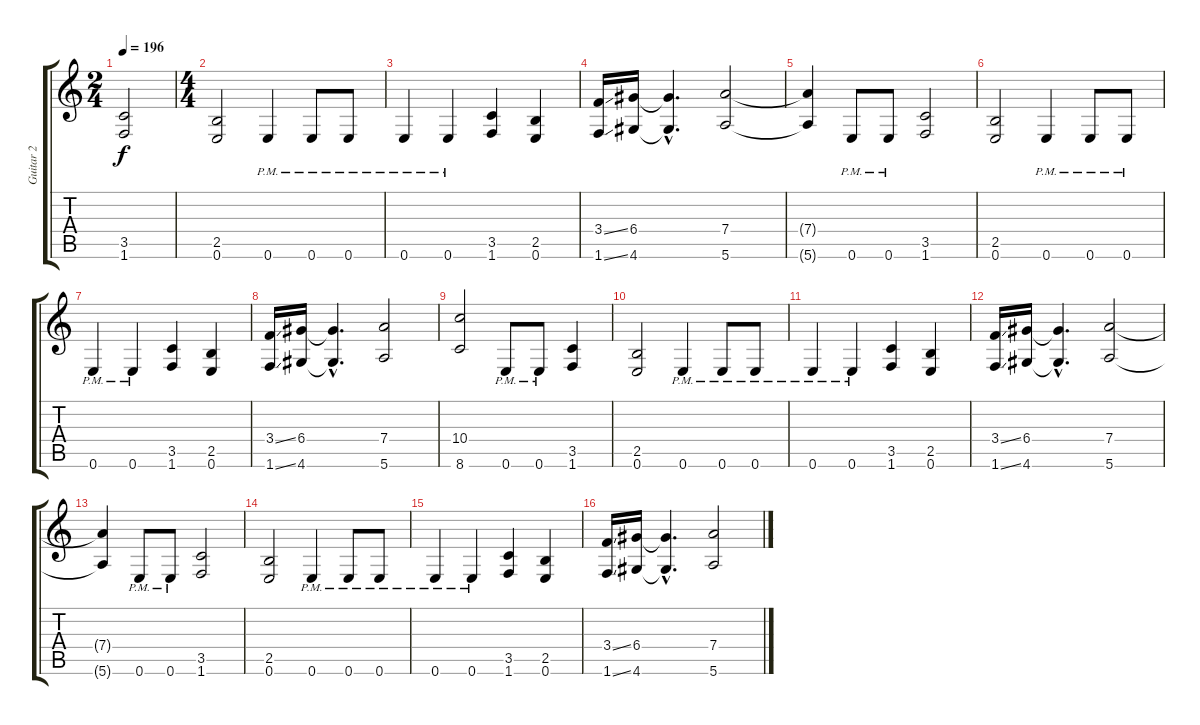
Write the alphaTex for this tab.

\track ("Guitar 2" "Guitar 2") {instrument distortionguitar}
\staff {score tabs}
\tuning (E4 B3 G3 D3 A2 E2) {hide}
\ts (2 4)
\tempo 196
\clef g2
\ks c
(3.5 1.6).2{dy f instrument distortionguitar} |
\ts (4 4)
(2.5 0.6).2 0.6{pm}.4 0.6{pm}.8 0.6{pm}.8 |
0.6{pm}.4 0.6{pm}.4 (3.5 1.6).4 (2.5 0.6).4 |
(3.4{ss} 1.6{ss}).16 (6.4 4.6).16 (6.4{hac t} 4.6{hac t}).4{d} (7.4 5.6).2 |
(7.4{t} 5.6{t}).4 0.6{pm}.8 0.6{pm}.8 (3.5 1.6).2 |
(2.5 0.6).2 0.6{pm}.4 0.6{pm}.8 0.6{pm}.8 |
0.6{pm}.4 0.6{pm}.4 (3.5 1.6).4 (2.5 0.6).4 |
(3.4{ss} 1.6{ss}).16 (6.4 4.6).16 (6.4{hac t} 4.6{hac t}).4{d} (7.4 5.6).2 |
(10.4 8.6).2 0.6{pm}.8 0.6{pm}.8 (3.5 1.6).4 |
(2.5 0.6).2 0.6{pm}.4 0.6{pm}.8 0.6{pm}.8 |
0.6{pm}.4 0.6{pm}.4 (3.5 1.6).4 (2.5 0.6).4 |
(3.4{ss} 1.6{ss}).16 (6.4 4.6).16 (6.4{hac t} 4.6{hac t}).4{d} (7.4 5.6).2 |
(7.4{t} 5.6{t}).4 0.6{pm}.8 0.6{pm}.8 (3.5 1.6).2 |
(2.5 0.6).2 0.6{pm}.4 0.6{pm}.8 0.6{pm}.8 |
0.6{pm}.4 0.6{pm}.4 (3.5 1.6).4 (2.5 0.6).4 |
(3.4{ss} 1.6{ss}).16 (6.4 4.6).16 (6.4{hac t} 4.6{hac t}).4{d} (7.4 5.6).2
